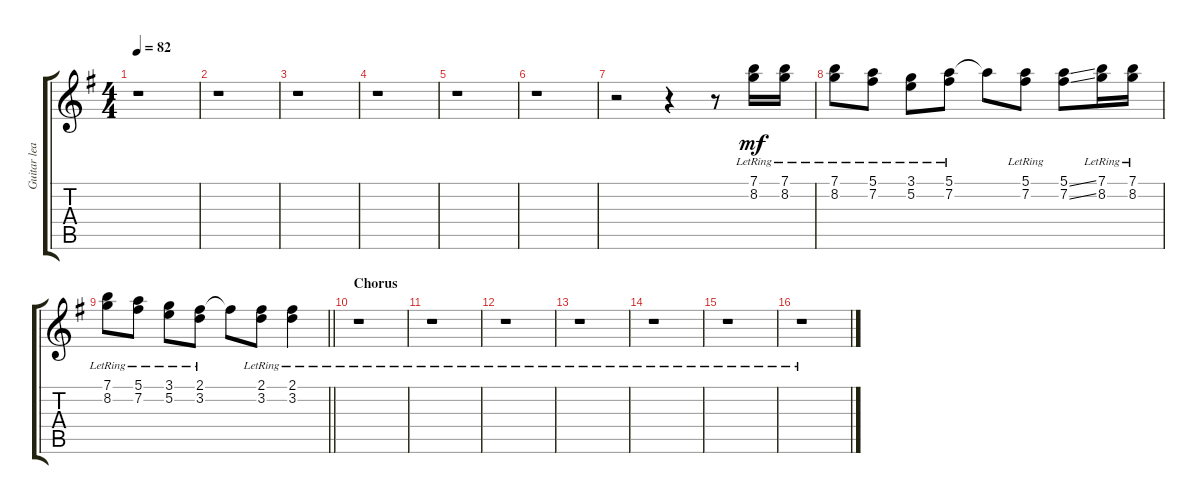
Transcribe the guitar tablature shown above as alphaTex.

\track ("Guitar lead" "Guitar lea") {instrument overdrivenguitar}
\staff {score tabs}
\tuning (E4 B3 G3 D3 A2 E2) {hide}
\ts (4 4)
\tempo 82
\clef g2
\ks eminor
r.1{dy mf} |
r.1 |
r.1 |
r.1 |
r.1 |
r.1 |
r.2 r.4 r.8 (7.1{lr} 8.2{lr}).16 (7.1{lr} 8.2{lr}).16 |
(7.1{lr} 8.2{lr}).8 (5.1{lr} 7.2{lr}).8 (3.1{lr} 5.2{lr}).8 (5.1{lr} 7.2{lr}).8 5.1{t}.8 (5.1{lr} 7.2{lr}).8 (5.1{ss} 7.2{ss}).8 (7.1{lr} 8.2{lr}).16 (7.1{lr} 8.2{lr}).16 |
\barLineRight lightlight
(7.1{lr} 8.2{lr}).8 (5.1{lr} 7.2{lr}).8 (3.1{lr} 5.2{lr}).8 (2.1{lr} 3.2{lr}).8 2.1{t}.8 (2.1{lr} 3.2{lr}).8 (2.1{lr} 3.2{lr}).4 |
\section ("" "Chorus")
r.1 |
r.1 |
r.1 |
r.1 |
r.1 |
r.1 |
r.1
